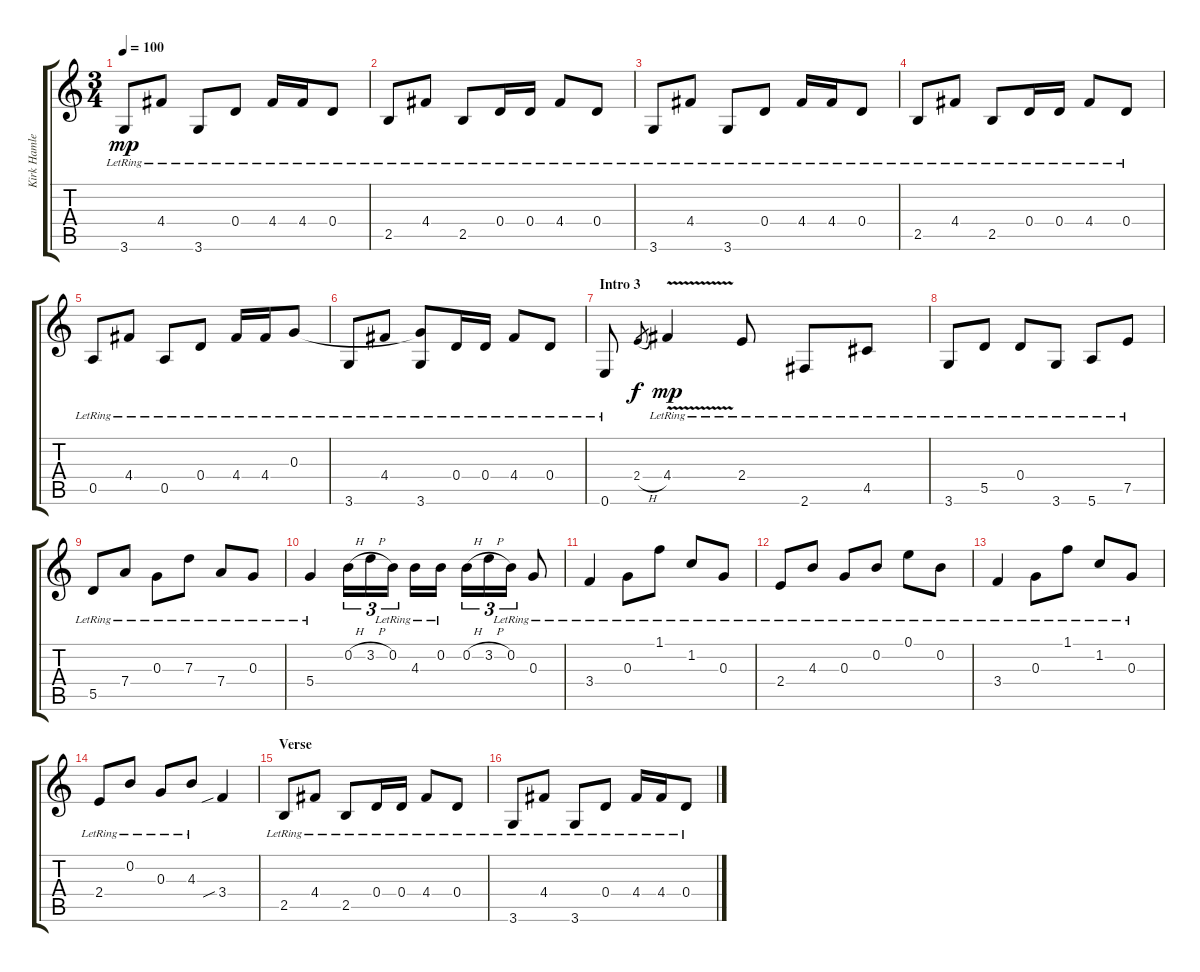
\track ("Kirk Hamlet" "Kirk Hamle") {instrument acousticguitarsteel}
\staff {score tabs}
\tuning (E4 B3 G3 D3 A2 E2) {hide}
\ts (3 4)
\tempo 100
\clef g2
\ks c
3.6{lr}.8{dy mp} 4.4{lr}.8 3.6{lr}.8 0.4{lr}.8 4.4{lr}.16 4.4{lr}.16 0.4{lr}.8 |
2.5{lr}.8 4.4{lr}.8 2.5{lr}.8 0.4{lr}.16 0.4{lr}.16 4.4{lr}.8 0.4{lr}.8 |
3.6{lr}.8 4.4{lr}.8 3.6{lr}.8 0.4{lr}.8 4.4{lr}.16 4.4{lr}.16 0.4{lr}.8 |
2.5{lr}.8 4.4{lr}.8 2.5{lr}.8 0.4{lr}.16 0.4{lr}.16 4.4{lr}.8 0.4{lr}.8 |
0.5{lr}.8 4.4{lr}.8 0.5{lr}.8 0.4{lr}.8 4.4{lr}.16 4.4{lr}.16 0.3{lr}.8 |
3.6{lr}.8 4.4{lr}.8 (0.3{t} 3.6{lr}).8 0.4{lr}.16 0.4{lr}.16 4.4{lr}.8 0.4{lr}.8 |
\section ("" "Intro 3")
0.6{lr}.8 2.4{h}.8{gr dy f} 4.4{v lr}.4{dy mp} 2.4{lr}.8 2.6{lr}.8 4.5{lr}.8 |
3.6{lr}.8 5.5{lr}.8 0.4{lr}.8 3.6{lr}.8 5.6{lr}.8 7.5{lr}.8 |
5.5{lr}.8 7.4{lr}.8 0.3{lr}.8 7.3{lr}.8 7.4{lr}.8 0.3{lr}.8 |
5.4{lr}.4 0.2{h}.16{tu (3 2)} 3.2{h}.16{tu (3 2)} 0.2{lr}.16{tu (3 2) beam splitsecondary} 4.3{lr}.16 0.2{lr}.16 0.2{h}.16{tu (3 2)} 3.2{h}.16{tu (3 2)} 0.2{lr}.16{tu (3 2)} 0.3{lr}.8 |
3.4{lr}.4 0.3{lr}.8 1.1{lr}.8 1.2{lr}.8 0.3{lr}.8 |
2.4{lr}.8 4.3{lr}.8 0.3{lr}.8 0.2{lr}.8 0.1{lr}.8 0.2{lr}.8 |
3.4{lr}.4 0.3{lr}.8 1.1{lr}.8 1.2{lr}.8 0.3{lr}.8 |
2.4{lr}.8 0.2{lr}.8 0.3{lr}.8 4.3{lr}.8 3.4{sib}.4 |
\section ("" "Verse")
2.5{lr}.8 4.4{lr}.8 2.5{lr}.8 0.4{lr}.16 0.4{lr}.16 4.4{lr}.8 0.4{lr}.8 |
3.6{lr}.8 4.4{lr}.8 3.6{lr}.8 0.4{lr}.8 4.4{lr}.16 4.4{lr}.16 0.4{lr}.8
